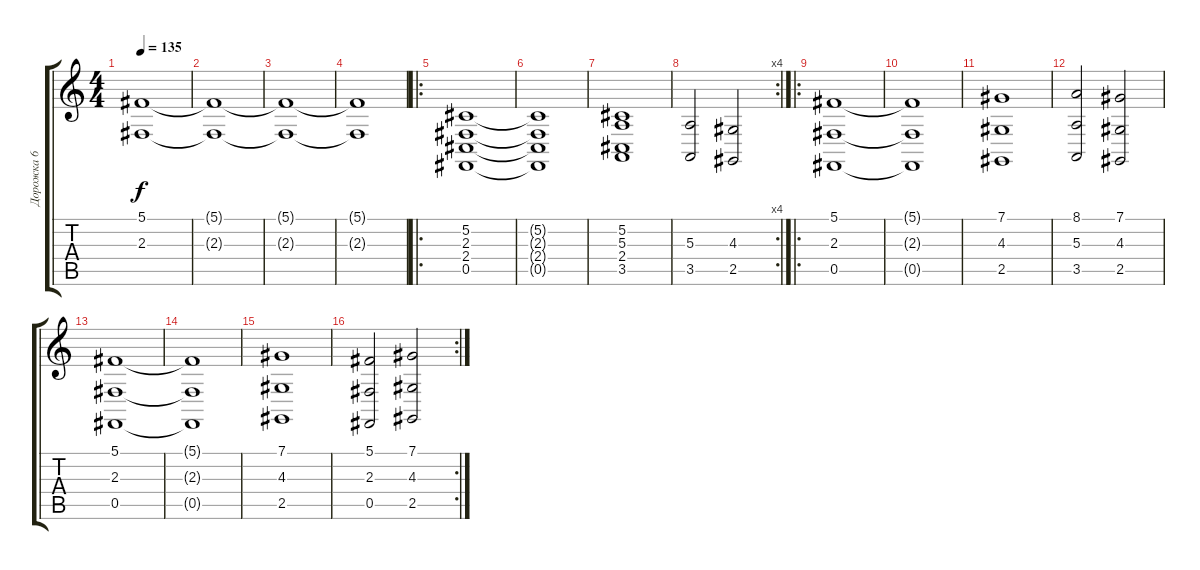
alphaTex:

\track ("Дорожка 6" "Дорожка 6") {instrument tremolostrings}
\staff {score tabs}
\tuning (Db4 Ab3 E3 B2 Gb2 Db2) {hide}
\ts (4 4)
\tempo 135
\clef g2
\ks c
(5.1{t} 2.3{t}).1{dy f} |
(5.1{t} 2.3{t}).1 |
(5.1{t} 2.3{t}).1 |
(5.1{t} 2.3{t}).1 |
\ro
(5.2 2.3 2.4 0.5).1 |
(5.2{t} 2.3{t} 2.4{t} 0.5{t}).1 |
(5.2 5.3 2.4 3.5).1 |
\rc 4
(5.3 3.5).2 (4.3 2.5).2 |
\ro
(5.1 2.3 0.5).1 |
(5.1{t} 2.3{t} 0.5{t}).1 |
(7.1 4.3 2.5).1 |
(8.1 5.3 3.5).2 (7.1 4.3 2.5).2 |
(5.1 2.3 0.5).1 |
(5.1{t} 2.3{t} 0.5{t}).1 |
(7.1 4.3 2.5).1 |
\rc 2
(5.1 2.3 0.5).2 (7.1 4.3 2.5).2
